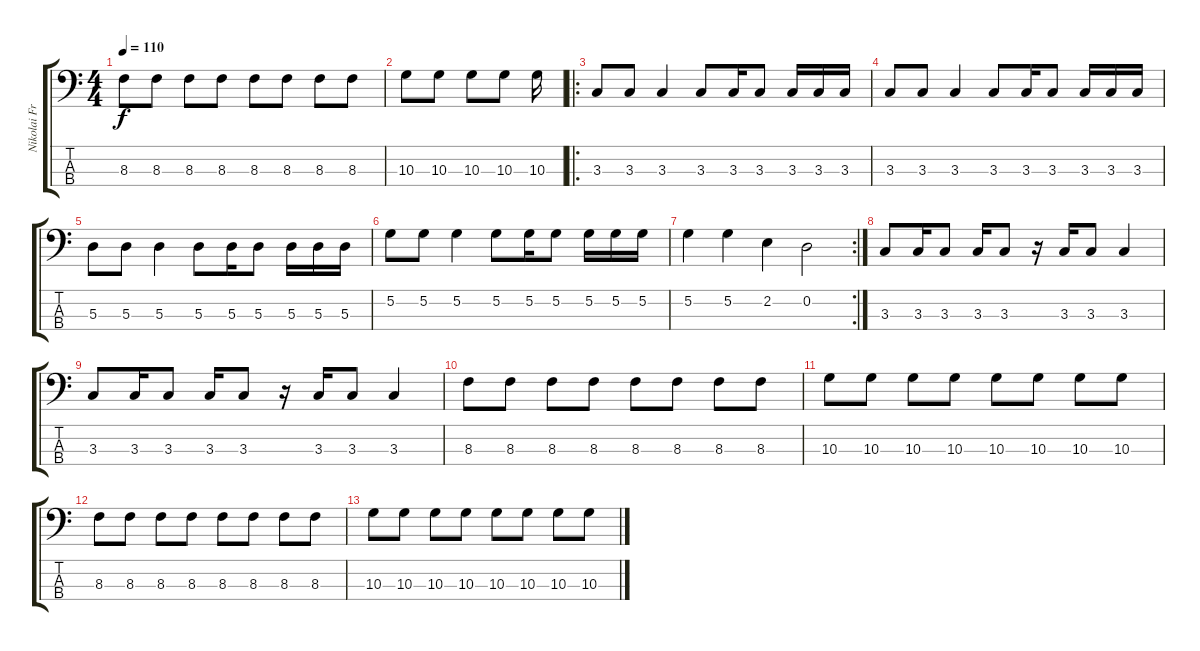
\track ("Nikolai Friture" "Nikolai Fr") {instrument electricbasspick}
\staff {score tabs}
\tuning (G2 D2 A1 E1) {hide}
\ts (4 4)
\tempo 110
\clef f4
\ks c
8.3.8{dy f} 8.3.8 8.3.8 8.3.8 8.3.8 8.3.8 8.3.8 8.3.8 |
10.3.8 10.3.8 10.3.8 10.3.8 10.3.16 |
\ro
3.3.8 3.3.8 3.3.4 3.3.8 3.3.16 3.3.8 3.3.16 3.3.16 3.3.16 |
3.3.8 3.3.8 3.3.4 3.3.8 3.3.16 3.3.8 3.3.16 3.3.16 3.3.16 |
5.3.8 5.3.8 5.3.4 5.3.8 5.3.16 5.3.8 5.3.16 5.3.16 5.3.16 |
5.2.8 5.2.8 5.2.4 5.2.8 5.2.16 5.2.8 5.2.16 5.2.16 5.2.16 |
\rc 2
5.2.4 5.2.4 2.2.4 0.2.2 |
3.3.8 3.3.16 3.3.8 3.3.16 3.3.8 r.16 3.3.16 3.3.8 3.3.4 |
3.3.8 3.3.16 3.3.8 3.3.16 3.3.8 r.16 3.3.16 3.3.8 3.3.4 |
8.3.8 8.3.8 8.3.8 8.3.8 8.3.8 8.3.8 8.3.8 8.3.8 |
10.3.8 10.3.8 10.3.8 10.3.8 10.3.8 10.3.8 10.3.8 10.3.8 |
8.3.8 8.3.8 8.3.8 8.3.8 8.3.8 8.3.8 8.3.8 8.3.8 |
10.3.8 10.3.8 10.3.8 10.3.8 10.3.8 10.3.8 10.3.8 10.3.8
